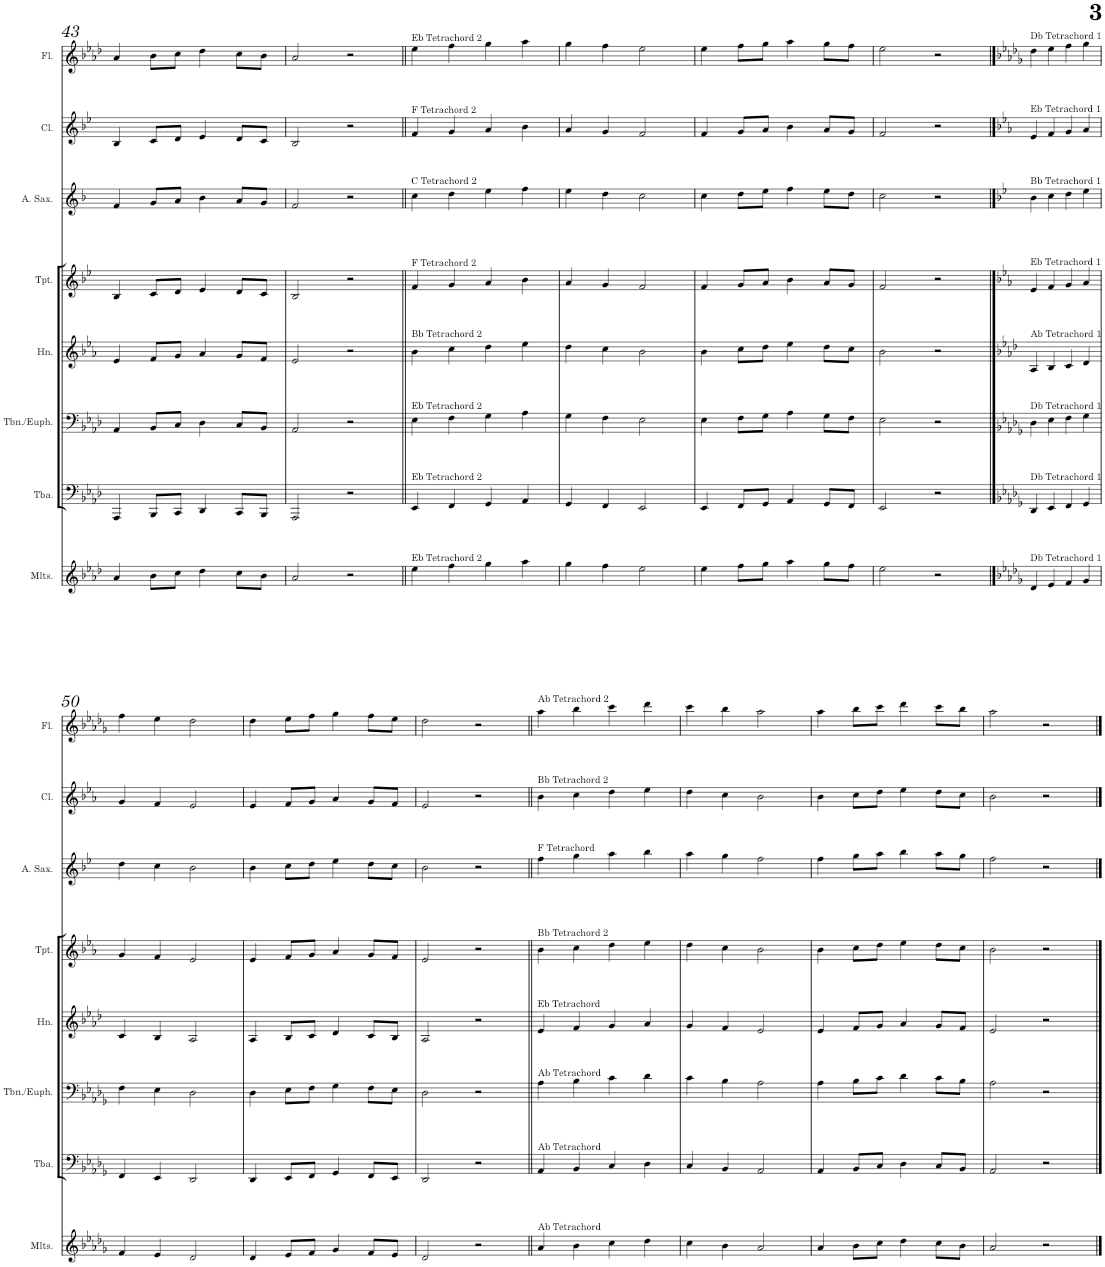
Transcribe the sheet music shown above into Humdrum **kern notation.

**kern	**kern	**kern	**kern	**kern	**kern	**kern	**kern
*part8	*part7	*part6	*part5	*part4	*part3	*part2	*part1
*staff8	*staff7	*staff6	*staff5	*staff4	*staff3	*staff2	*staff1
*I"Mallets	*I"Tuba	*I"Trombone/Euphonium	*I"Horn	*I"Trumpet	*I"Alto Saxophone	*I"Clarinet	*I"Flute
*I'Mlts.	*I'Tba.	*I'Tbn./Euph.	*I'Hn.	*I'Tpt.	*I'A. Sax.	*I'Cl.	*I'Fl.
!!LO:PB:g=z
*clefG2	*clefF4	*clefF4	*clefG2	*clefG2	*clefG2	*clefG2	*clefG2
*Trd-14c-24	*	*	*Trd4c7	*Trd1c2	*Trd5c9	*Trd1c2	*
*k[b-e-a-d-]	*k[b-e-a-d-]	*k[b-e-a-d-]	*k[b-e-a-]	*k[b-e-]	*k[b-]	*k[b-e-]	*k[b-e-a-d-]
*M4/4	*M4/4	*M4/4	*M4/4	*M4/4	*M4/4	*M4/4	*M4/4
=43	=43	=43	=43	=43	=43	=43	=43
4a-/	4AAA-/	4AA-/	4e-/	4B-/	4f/	4B-/	4a-/
8b-\L	8BBB-/L	8BB-/L	8f/L	8c/L	8g/L	8c/L	8b-\L
8cc\J	8CC/J	8C/J	8g/J	8d/J	8a/J	8d/J	8cc\J
4dd-\	4DD-/	4D-\	4a-/	4e-/	4b-\	4e-/	4dd-\
8cc\L	8CC/L	8C/L	8g/L	8d/L	8a/L	8d/L	8cc\L
8b-\J	8BBB-/J	8BB-/J	8f/J	8c/J	8g/J	8c/J	8b-\J
=44	=44	=44	=44	=44	=44	=44	=44
2a-/	2AAA-/	2AA-/	2e-/	2B-/	2f/	2B-/	2a-/
2r	2r	2r	2r	2r	2r	2r	2r
=45||	=45||	=45||	=45||	=45||	=45||	=45||	=45||
!	!	!	!	!	!	!	!LO:TX:a:t=Eb Tetrachord 2
!	!	!	!	!	!	!LO:TX:a:t=F Tetrachord 2	!
!	!	!	!	!	!LO:TX:a:t=C Tetrachord 2	!	!
!	!	!	!	!LO:TX:a:t=F Tetrachord 2	!	!	!
!	!	!	!LO:TX:a:t=Bb Tetrachord 2	!	!	!	!
!	!	!LO:TX:a:t=Eb Tetrachord 2	!	!	!	!	!
!	!LO:TX:a:t=Eb Tetrachord 2	!	!	!	!	!	!
!LO:TX:a:t=Eb Tetrachord 2	!	!	!	!	!	!	!
4ee-\	4EE-/	4E-\	4b-\	4f/	4cc\	4f/	4ee-\
4ff\	4FF/	4F\	4cc\	4g/	4dd\	4g/	4ff\
4gg\	4GG/	4G\	4dd\	4a/	4ee\	4a/	4gg\
4aa-\	4AA-/	4A-\	4ee-\	4b-\	4ff\	4b-\	4aa-\
=46	=46	=46	=46	=46	=46	=46	=46
4gg\	4GG/	4G\	4dd\	4a/	4ee\	4a/	4gg\
4ff\	4FF/	4F\	4cc\	4g/	4dd\	4g/	4ff\
2ee-\	2EE-/	2E-\	2b-\	2f/	2cc\	2f/	2ee-\
=47	=47	=47	=47	=47	=47	=47	=47
4ee-\	4EE-/	4E-\	4b-\	4f/	4cc\	4f/	4ee-\
8ff\L	8FF/L	8F\L	8cc\L	8g/L	8dd\L	8g/L	8ff\L
8gg\J	8GG/J	8G\J	8dd\J	8a/J	8ee\J	8a/J	8gg\J
4aa-\	4AA-/	4A-\	4ee-\	4b-\	4ff\	4b-\	4aa-\
8gg\L	8GG/L	8G\L	8dd\L	8a/L	8ee\L	8a/L	8gg\L
8ff\J	8FF/J	8F\J	8cc\J	8g/J	8dd\J	8g/J	8ff\J
=48	=48	=48	=48	=48	=48	=48	=48
2ee-\	2EE-/	2E-\	2b-\	2f/	2cc\	2f/	2ee-\
2r	2r	2r	2r	2r	2r	2r	2r
==49	==49	==49	==49	==49	==49	==49	==49
*k[b-e-a-d-g-]	*k[b-e-a-d-g-]	*k[b-e-a-d-g-]	*k[b-e-a-d-]	*k[b-e-a-]	*k[b-e-]	*k[b-e-a-]	*k[b-e-a-d-g-]
!	!	!	!	!	!	!	!LO:TX:a:t=Db Tetrachord 1
!	!	!	!	!	!	!LO:TX:a:t=Eb Tetrachord 1	!
!	!	!	!	!	!LO:TX:a:t=Bb Tetrachord 1	!	!
!	!	!	!	!LO:TX:a:t=Eb Tetrachord 1	!	!	!
!	!	!	!LO:TX:a:t=Ab Tetrachord 1	!	!	!	!
!	!	!LO:TX:a:t=Db Tetrachord 1	!	!	!	!	!
!	!LO:TX:a:t=Db Tetrachord 1	!	!	!	!	!	!
!LO:TX:a:t=Db Tetrachord 1	!	!	!	!	!	!	!
4d-/	4DD-/	4D-\	4A-/	4e-/	4b-\	4e-/	4dd-\
4e-/	4EE-/	4E-\	4B-/	4f/	4cc\	4f/	4ee-\
4f/	4FF/	4F\	4c/	4g/	4dd\	4g/	4ff\
4g-/	4GG-/	4G-\	4d-/	4a-/	4ee-\	4a-/	4gg-\
!!LO:LB:g=z
=50	=50	=50	=50	=50	=50	=50	=50
4f/	4FF/	4F\	4c/	4g/	4dd\	4g/	4ff\
4e-/	4EE-/	4E-\	4B-/	4f/	4cc\	4f/	4ee-\
2d-/	2DD-/	2D-\	2A-/	2e-/	2b-\	2e-/	2dd-\
=51	=51	=51	=51	=51	=51	=51	=51
4d-/	4DD-/	4D-\	4A-/	4e-/	4b-\	4e-/	4dd-\
8e-/L	8EE-/L	8E-\L	8B-/L	8f/L	8cc\L	8f/L	8ee-\L
8f/J	8FF/J	8F\J	8c/J	8g/J	8dd\J	8g/J	8ff\J
4g-/	4GG-/	4G-\	4d-/	4a-/	4ee-\	4a-/	4gg-\
8f/L	8FF/L	8F\L	8c/L	8g/L	8dd\L	8g/L	8ff\L
8e-/J	8EE-/J	8E-\J	8B-/J	8f/J	8cc\J	8f/J	8ee-\J
=52	=52	=52	=52	=52	=52	=52	=52
2d-/	2DD-/	2D-\	2A-/	2e-/	2b-\	2e-/	2dd-\
2r	2r	2r	2r	2r	2r	2r	2r
=53||	=53||	=53||	=53||	=53||	=53||	=53||	=53||
!	!	!	!	!	!	!	!LO:TX:a:t=Ab Tetrachord 2
!	!	!	!	!	!	!LO:TX:a:t=Bb Tetrachord 2	!
!	!	!	!	!	!LO:TX:a:t=F Tetrachord	!	!
!	!	!	!	!LO:TX:a:t=Bb Tetrachord 2	!	!	!
!	!	!	!LO:TX:a:t=Eb Tetrachord	!	!	!	!
!	!	!LO:TX:a:t=Ab Tetrachord	!	!	!	!	!
!	!LO:TX:a:t=Ab Tetrachord	!	!	!	!	!	!
!LO:TX:a:t=Ab Tetrachord	!	!	!	!	!	!	!
4a-/	4AA-/	4A-\	4e-/	4b-\	4ff\	4b-\	4aa-\
4b-\	4BB-/	4B-\	4f/	4cc\	4gg\	4cc\	4bb-\
4cc\	4C/	4c\	4g/	4dd\	4aa\	4dd\	4ccc\
4dd-\	4D-\	4d-\	4a-/	4ee-\	4bb-\	4ee-\	4ddd-\
=54	=54	=54	=54	=54	=54	=54	=54
4cc\	4C/	4c\	4g/	4dd\	4aa\	4dd\	4ccc\
4b-\	4BB-/	4B-\	4f/	4cc\	4gg\	4cc\	4bb-\
2a-/	2AA-/	2A-\	2e-/	2b-\	2ff\	2b-\	2aa-\
=55	=55	=55	=55	=55	=55	=55	=55
4a-/	4AA-/	4A-\	4e-/	4b-\	4ff\	4b-\	4aa-\
8b-\L	8BB-/L	8B-\L	8f/L	8cc\L	8gg\L	8cc\L	8bb-\L
8cc\J	8C/J	8c\J	8g/J	8dd\J	8aa\J	8dd\J	8ccc\J
4dd-\	4D-\	4d-\	4a-/	4ee-\	4bb-\	4ee-\	4ddd-\
8cc\L	8C/L	8c\L	8g/L	8dd\L	8aa\L	8dd\L	8ccc\L
8b-\J	8BB-/J	8B-\J	8f/J	8cc\J	8gg\J	8cc\J	8bb-\J
=56	=56	=56	=56	=56	=56	=56	=56
2a-/	2AA-/	2A-\	2e-/	2b-\	2ff\	2b-\	2aa-\
2r	2r	2r	2r	2r	2r	2r	2r
==	==	==	==	==	==	==	==
*-	*-	*-	*-	*-	*-	*-	*-
